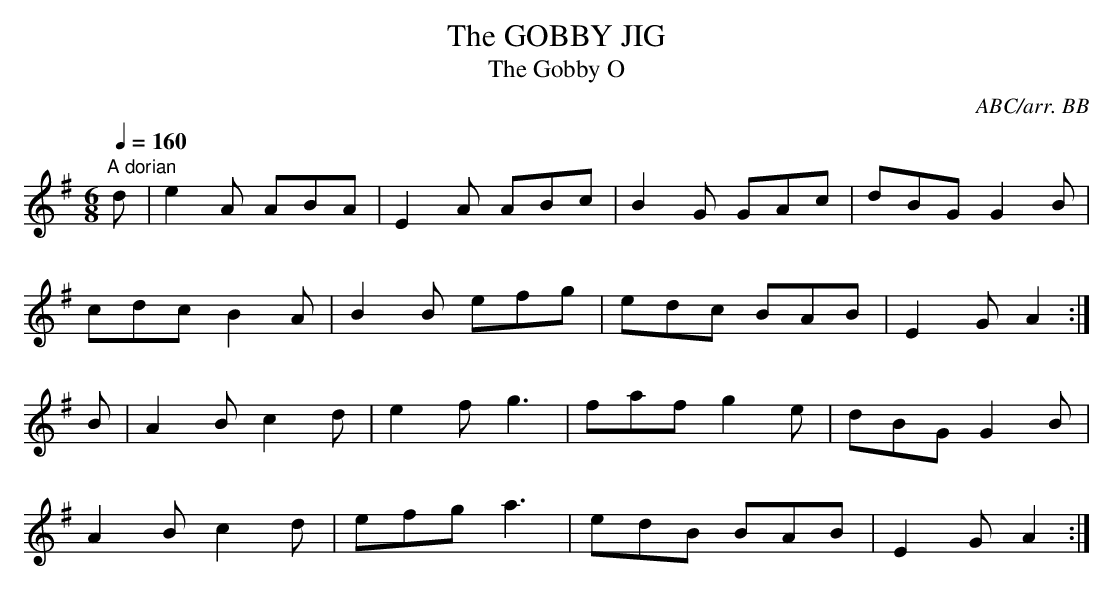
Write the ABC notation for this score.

X:1
T:GOBBY JIG, The
T:The Gobby O
C:ABC/arr. BB
Q:1/4=160
L:1/8
M:6/8
K:G
"A dorian"
d|e2A ABA|E2A ABc|B2G GAc|dBG G2B|
cdc B2A|B2B efg|edc BAB|E2G A2 :|
B|A2B c2d|e2f g3|faf g2e|dBG G2B|
A2B c2d|efg a3|edB BAB|E2G A2 :|
